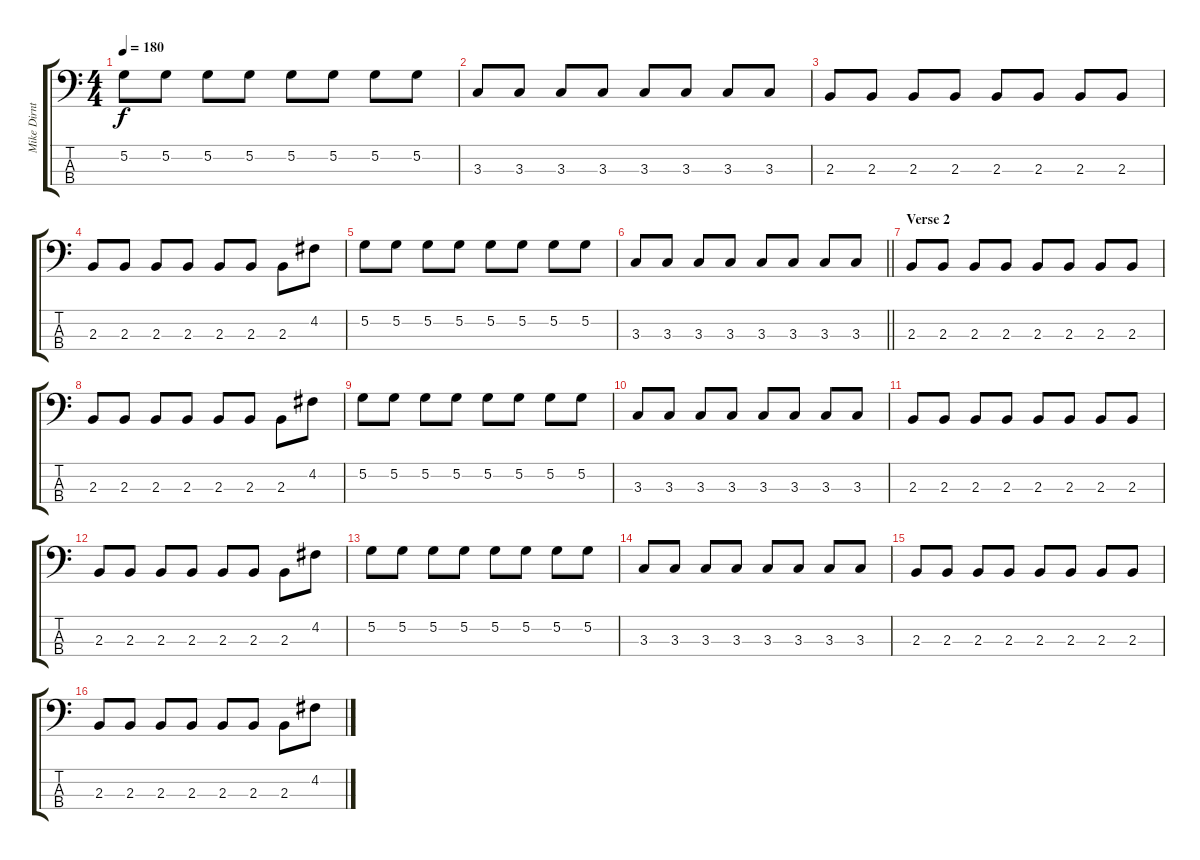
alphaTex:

\track ("Mike Dirnt - Bass" "Mike Dirnt") {instrument electricbasspick}
\staff {score tabs}
\tuning (G2 D2 A1 E1) {hide}
\ts (4 4)
\tempo 180
\clef f4
\ks c
5.2.8{dy f} 5.2.8 5.2.8 5.2.8 5.2.8 5.2.8 5.2.8 5.2.8 |
3.3.8 3.3.8 3.3.8 3.3.8 3.3.8 3.3.8 3.3.8 3.3.8 |
2.3.8 2.3.8 2.3.8 2.3.8 2.3.8 2.3.8 2.3.8 2.3.8 |
2.3.8 2.3.8 2.3.8 2.3.8 2.3.8 2.3.8 2.3.8 4.2.8 |
5.2.8 5.2.8 5.2.8 5.2.8 5.2.8 5.2.8 5.2.8 5.2.8 |
\barLineRight lightlight
3.3.8 3.3.8 3.3.8 3.3.8 3.3.8 3.3.8 3.3.8 3.3.8 |
\section ("" "Verse 2")
2.3.8 2.3.8 2.3.8 2.3.8 2.3.8 2.3.8 2.3.8 2.3.8 |
2.3.8 2.3.8 2.3.8 2.3.8 2.3.8 2.3.8 2.3.8 4.2.8 |
5.2.8 5.2.8 5.2.8 5.2.8 5.2.8 5.2.8 5.2.8 5.2.8 |
3.3.8 3.3.8 3.3.8 3.3.8 3.3.8 3.3.8 3.3.8 3.3.8 |
2.3.8 2.3.8 2.3.8 2.3.8 2.3.8 2.3.8 2.3.8 2.3.8 |
2.3.8 2.3.8 2.3.8 2.3.8 2.3.8 2.3.8 2.3.8 4.2.8 |
5.2.8 5.2.8 5.2.8 5.2.8 5.2.8 5.2.8 5.2.8 5.2.8 |
3.3.8 3.3.8 3.3.8 3.3.8 3.3.8 3.3.8 3.3.8 3.3.8 |
2.3.8 2.3.8 2.3.8 2.3.8 2.3.8 2.3.8 2.3.8 2.3.8 |
2.3.8 2.3.8 2.3.8 2.3.8 2.3.8 2.3.8 2.3.8 4.2.8
